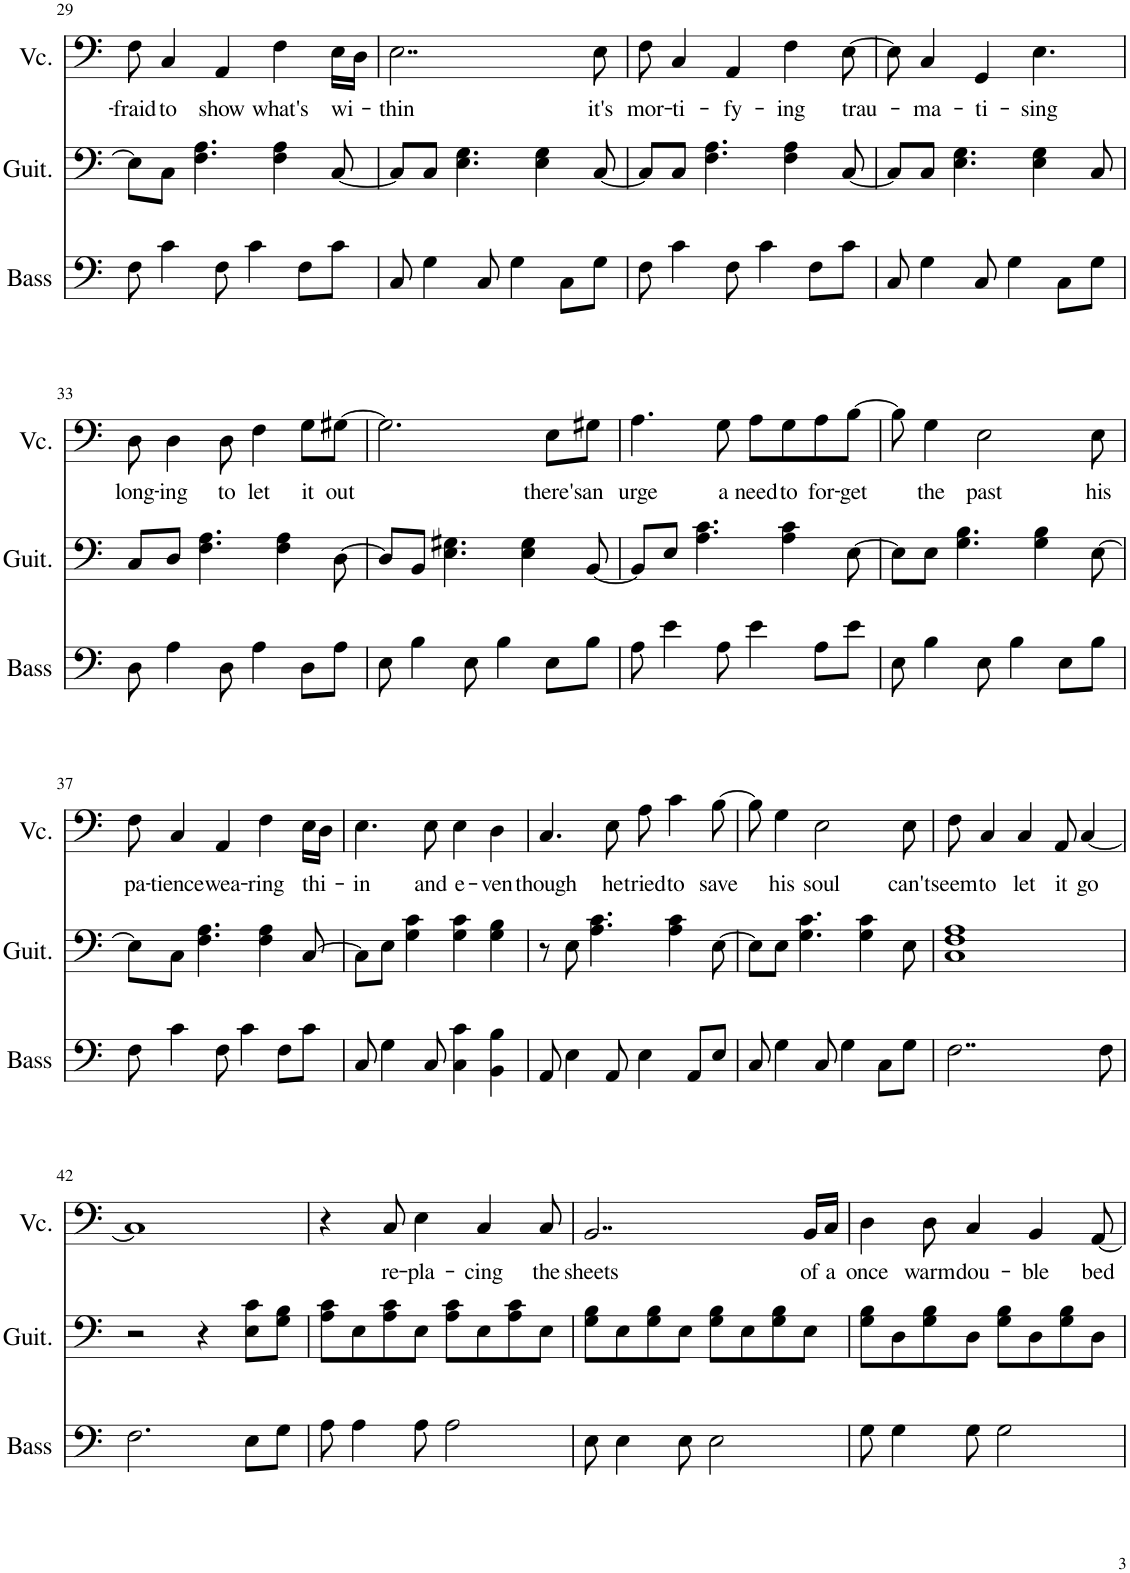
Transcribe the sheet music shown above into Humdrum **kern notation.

**kern	**kern	**kern	**text
*part3	*part2	*part1	*part1
*staff3	*staff2	*staff1	*staff1
*I"Acoustic Bass	*I"Classical Guitar	*I"Violoncello	*
*I'Bass	*I'Guit.	*I'Vc.	*
!!LO:PB:g=z
*clefF4	*clefF4	*clefF4	*
*Trd7c12	*	*	*
*k[]	*k[]	*k[]	*
*M4/4	*M4/4	*M4/4	*
=29	=29	=29	=29
!	!	!	!LO:LY:b
8F\	8E\L]	8F\	-fraid
!	!	!	!LO:LY:b
4c\	8C\J	4C/	to
.	4.F\ 4.A\	.	.
!	!	!	!LO:LY:b
8F\	.	4AA/	show
4c\	.	.	.
!	!	!	!LO:LY:b
.	4F\ 4A\	4F\	what's
8F\L	.	.	.
!	!	!	!LO:LY:b
8c\J	[8C/	16E\LL	wi-
.	.	16D\JJ	.
=30	=30	=30	=30
!	!	!	!LO:LY:b
8C/	8C/L]	2..E\	-thin
4G\	8C/J	.	.
.	4.E\ 4.G\	.	.
8C/	.	.	.
4G\	.	.	.
.	4E\ 4G\	.	.
8C\L	.	.	.
!	!	!	!LO:LY:b
8G\J	[8C/	8E\	it's
=31	=31	=31	=31
!	!	!	!LO:LY:b
8F\	8C/L]	8F\	mor-
!	!	!	!LO:LY:b
4c\	8C/J	4C/	-ti-
.	4.F\ 4.A\	.	.
!	!	!	!LO:LY:b
8F\	.	4AA/	-fy-
4c\	.	.	.
!	!	!	!LO:LY:b
.	4F\ 4A\	4F\	-ing
8F\L	.	.	.
!	!	!	!LO:LY:b
8c\J	[8C/	[8E\	trau-
=32	=32	=32	=32
8C/	8C/L]	8E\]	.
!	!	!	!LO:LY:b
4G\	8C/J	4C/	-ma-
.	4.E\ 4.G\	.	.
!	!	!	!LO:LY:b
8C/	.	4GG/	-ti-
4G\	.	.	.
!	!	!	!LO:LY:b
.	4E\ 4G\	4.E\	-sing
8C\L	.	.	.
8G\J	8C/	.	.
!!LO:LB:g=z
=33	=33	=33	=33
!	!	!	!LO:LY:b
8D\	8C/L	8D\	long-
!	!	!	!LO:LY:b
4A\	8D/J	4D\	-ing
.	4.F\ 4.A\	.	.
!	!	!	!LO:LY:b
8D\	.	8D\	to
!	!	!	!LO:LY:b
4A\	.	4F\	let
.	4F\ 4A\	.	.
!	!	!	!LO:LY:b
8D\L	.	8G\L	it
!	!	!	!LO:LY:b
8A\J	[8D\	[8G#X\J	out
=34	=34	=34	=34
8E\	8D/L]	2.G#\]	.
4B\	8BB/J	.	.
.	4.E\ 4.G#X\	.	.
8E\	.	.	.
4B\	.	.	.
.	4E\ 4G#\	.	.
!	!	!	!LO:LY:b
8E\L	.	8E\L	there's
!	!	!	!LO:LY:b
8B\J	[8BB/	8G#X\J	an
=35	=35	=35	=35
!	!	!	!LO:LY:b
8A\	8BB/L]	4.A\	urge
4e\	8E/J	.	.
.	4.A\ 4.c\	.	.
!	!	!	!LO:LY:b
8A\	.	8G\	a
!	!	!	!LO:LY:b
4e\	.	8A\L	need
!	!	!	!LO:LY:b
.	4A\ 4c\	8G\	to
!	!	!	!LO:LY:b
8A\L	.	8A\	for-
!	!	!	!LO:LY:b
8e\J	[8E\	[8B\J	-get
=36	=36	=36	=36
8E\	8E\L]	8B\]	.
!	!	!	!LO:LY:b
4B\	8E\J	4G\	the
.	4.G\ 4.B\	.	.
!	!	!	!LO:LY:b
8E\	.	2E\	past
4B\	.	.	.
.	4G\ 4B\	.	.
8E\L	.	.	.
!	!	!	!LO:LY:b
8B\J	[8E\	8E\	his
!!LO:LB:g=z
=37	=37	=37	=37
!	!	!	!LO:LY:b
8F\	8E\L]	8F\	pa-
!	!	!	!LO:LY:b
4c\	8C\J	4C/	-tience
.	4.F\ 4.A\	.	.
!	!	!	!LO:LY:b
8F\	.	4AA/	wea-
4c\	.	.	.
!	!	!	!LO:LY:b
.	4F\ 4A\	4F\	-ring
8F\L	.	.	.
!	!	!	!LO:LY:b
8c\J	[8C/	16E\LL	thi-
.	.	16D\JJ	.
=38	=38	=38	=38
!	!	!	!LO:LY:b
8C/	8C\L]	4.E\	-in
4G\	8E\J	.	.
.	4G\ 4c\	.	.
!	!	!	!LO:LY:b
8C/	.	8E\	and
!	!	!	!LO:LY:b
4C\ 4c\	4G\ 4c\	4E\	e-
!	!	!	!LO:LY:b
4BB\ 4B\	4G\ 4B\	4D\	-ven
=39	=39	=39	=39
!	!	!	!LO:LY:b
8AA/	8r	4.C/	though
4E\	8E\	.	.
.	4.A\ 4.c\	.	.
!	!	!	!LO:LY:b
8AA/	.	8E\	he
!	!	!	!LO:LY:b
4E\	.	8A\	tried
!	!	!	!LO:LY:b
.	4A\ 4c\	4c\	to
8AA/L	.	.	.
!	!	!	!LO:LY:b
8E/J	[8E\	[8B\	save
=40	=40	=40	=40
8C/	8E\L]	8B\]	.
!	!	!	!LO:LY:b
4G\	8E\J	4G\	his
.	4.G\ 4.c\	.	.
!	!	!	!LO:LY:b
8C/	.	2E\	soul
4G\	.	.	.
.	4G\ 4c\	.	.
8C\L	.	.	.
!	!	!	!LO:LY:b
8G\J	8E\	8E\	can't
=41	=41	=41	=41
!	!	!	!LO:LY:b
2..F\	1C 1F 1A	8F\	seem
!	!	!	!LO:LY:b
.	.	4C/	to
!	!	!	!LO:LY:b
.	.	4C/	let
!	!	!	!LO:LY:b
.	.	8AA/	it
!	!	!	!LO:LY:b
.	.	[4C/	go
8F\	.	.	.
!!LO:LB:g=z
=42	=42	=42	=42
2.F\	2r	1C]	.
.	4r	.	.
8E\L	8E\ 8c\L	.	.
8G\J	8G\ 8B\J	.	.
=43	=43	=43	=43
8A\	8A\ 8c\L	4r	.
4A\	8E\	.	.
!	!	!	!LO:LY:b
.	8A\ 8c\	8C/	re-
!	!	!	!LO:LY:b
8A\	8E\J	4E\	-pla-
2A\	8A\ 8c\L	.	.
!	!	!	!LO:LY:b
.	8E\	4C/	-cing
.	8A\ 8c\	.	.
!	!	!	!LO:LY:b
.	8E\J	8C/	the
=44	=44	=44	=44
!	!	!	!LO:LY:b
8E\	8G\ 8B\L	2..BB/	sheets
4E\	8E\	.	.
.	8G\ 8B\	.	.
8E\	8E\J	.	.
2E\	8G\ 8B\L	.	.
.	8E\	.	.
.	8G\ 8B\	.	.
!	!	!	!LO:LY:b
.	8E\J	16BB/LL	of
!	!	!	!LO:LY:b
.	.	16C/JJ	a
=45	=45	=45	=45
!	!	!	!LO:LY:b
8G\	8G\ 8B\L	4D\	once
4G\	8D\	.	.
!	!	!	!LO:LY:b
.	8G\ 8B\	8D\	warm
!	!	!	!LO:LY:b
8G\	8D\J	4C/	dou-
2G\	8G\ 8B\L	.	.
!	!	!	!LO:LY:b
.	8D\	4BB/	-ble
.	8G\ 8B\	.	.
!	!	!	!LO:LY:b
.	8D\J	[8AA/	bed
=	=	=	=
*-	*-	*-	*-
